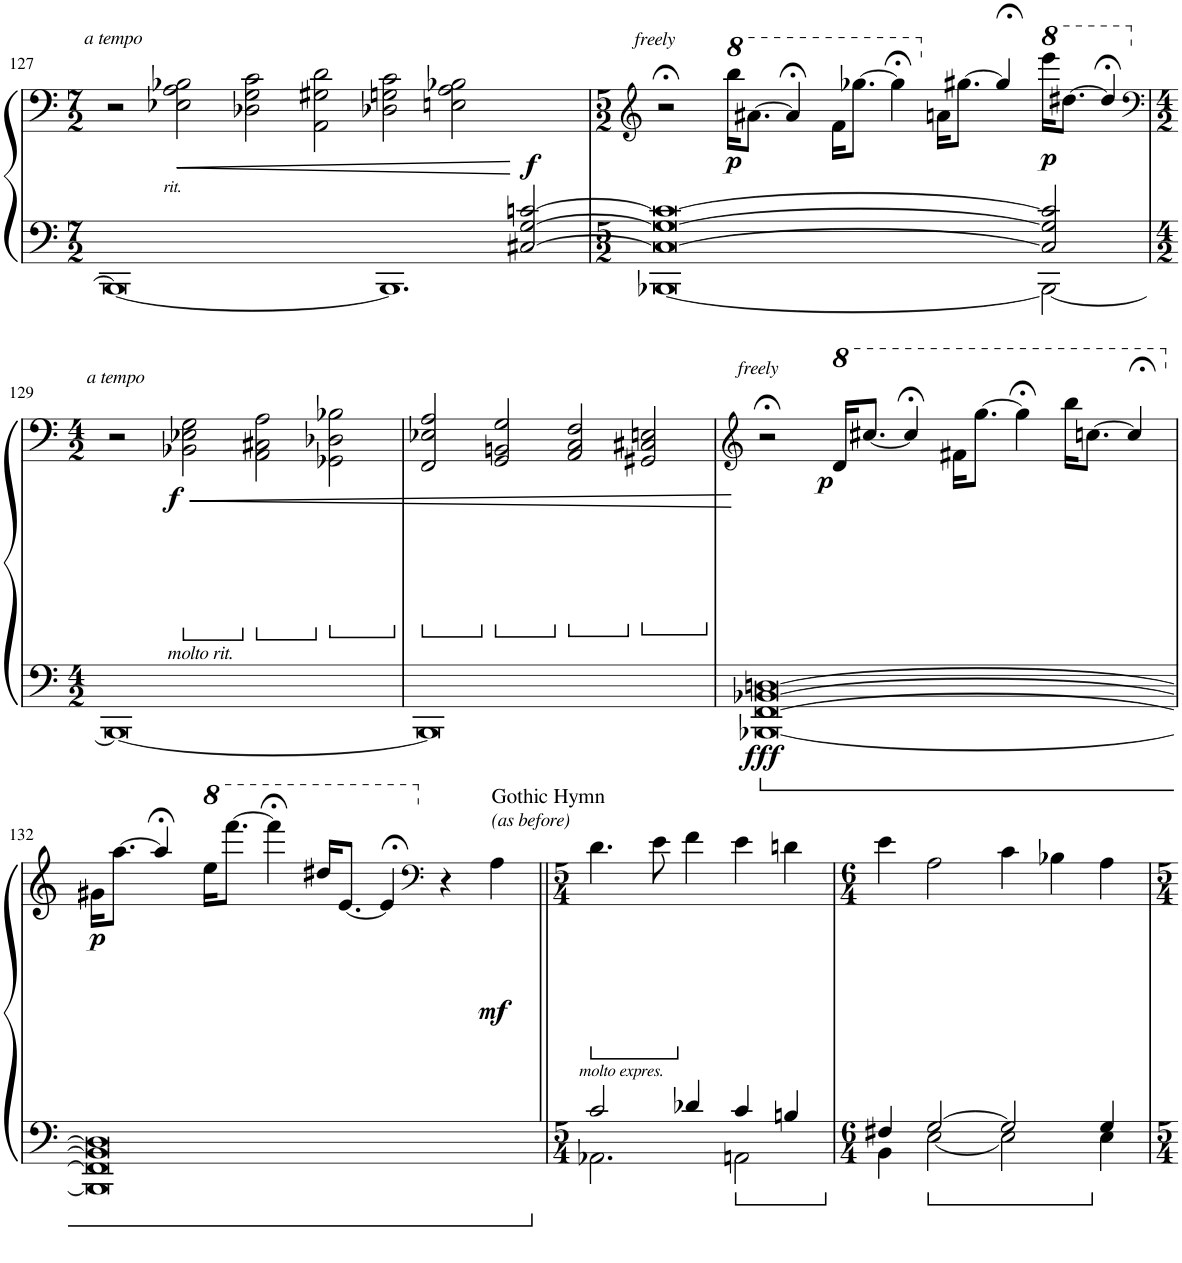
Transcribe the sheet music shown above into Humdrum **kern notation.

**kern	**kern	**dynam
*part1	*part1	*part1
*staff2	*staff1	*staff1/2
*I"Piano	*	*
*I'Pno.	*	*
!!LO:PB:g=z
*clefF4	*clefF4	*
*k[]	*k[]	*
*M7/2	*M7/2	*
=127	=127	=127
*^	*	*
!	!	!LO:TX:a:i:t=a tempo	!
0ryy	0BBB-_	2r	.
!	!	!LO:TX:b:i:t=rit.	!
!	!	!	!LO:HP:b
.	.	2E-X\ 2A\ 2B-X\	<
.	.	2D-X\ 2G\ 2c\	.
.	.	2AA\ 2G#X\ 2d\	.
1ryy	1.BBB-]	2D-X\ 2Gn\ 2c\	.
.	.	2En\ 2A\ 2B-X\	.
!	!	!	!LO:DY:n=1:b
[2C#X/ [2G/ [2cn/	.	2ryy	[ f
=128	=128	=128	=128
*	*	*clefG2	*
*M5/2	*	*M5/2	*
!	!	!LO:TX:a:i:t=freely	!
0C#_ 0G_ 0c_	[0BBB-X	2r;<	.
*	*	*8va	*
!	!	!	!LO:DY:b
.	.	16bbb\KL	p
.	.	[8.aa#X\J	.
.	.	4aa#;</]	.
.	.	16ff\KL	.
.	.	[8.ggg-X\J	.
.	.	4ggg-;<\]	.
*	*	*X8va	*
.	.	16an\KL	.
.	.	[8.gg#X\J	.
.	.	4gg#;</]	.
*	*	*8va	*
!	!	!	!LO:DY:b
2C#/] 2G/] 2c/]	2BBB-\_	16eeee\KL	p
.	.	[8.ddd#X\J	.
.	.	4ddd#;</]	.
*v	*v	*	*
!!LO:LB:g=z
=129	=129	=129
*	*clefF4	*
*M4/2	*M4/2	*
*	*X8va	*
!	!LO:TX:a:i:t=a tempo	!
0BBB-_	2r	.
*	*ped	*
!	!LO:TX:b:i:t=molto rit.	!
!	!	!LO:DY:b
.	2BB-X\ 2E-X\ 2G\	f
*	*Xped	*
*	*ped	*
!	!	!LO:HP:b
.	2AA\ 2C#X\ 2A\	<
*	*ped	*
.	2GG-X\ 2D-X\ 2B-X\	.
=130	=130	=130
*Xped	*	*
*	*Xped	*
*	*ped	*
0BBB-]	2FF/ 2E-X/ 2A/	.
*	*Xped	*
*	*ped	*
.	2GG/ 2BBn/ 2G/	.
*	*Xped	*
*	*ped	*
.	2AA/ 2C/ 2F/	.
*	*Xped	*
*	*ped	*
.	2GG#X/ 2C#X/ 2En/	.
.	.	[
=131	=131	=131
*	*clefG2	*
*^	*	*
*	*	*Xped	*
!	!	!LO:TX:a:i:t=freely	!
!	!	!	!LO:DY:b=2
[0FF [0BB-X [0Dn	[0BBB-X	2r;<	fff
*	*	*8va	*
!	!	!	!LO:DY:b
.	.	16dd/KL	p
.	.	[8.ccc#X/J	.
.	.	4ccc#;</]	.
.	.	16ff#X\KL	.
.	.	[8.ggg\J	.
.	.	4ggg;<\]	.
.	.	16bbb\KL	.
.	.	[8.cccn\J	.
.	.	4ccc;</]	.
*v	*v	*	*
!!LO:LB:g=z
=132	=132	=132
*	*X8va	*
!	!	!LO:DY:b
0BBB-] 0FF] 0BB-] 0D]	16g#X\KL	p
.	[8.aa\J	.
.	4aa;</]	.
*	*8va	*
.	16eee\KL	.
.	[8.ffff\J	.
.	4ffff;<\]	.
.	16ddd#X/KL	.
.	[8.ee/J	.
.	4ee;</]	.
*	*clefF4	*
*	*X8va	*
.	4r	.
!	!LO:TX:a:i:t=(as before)	!
!	!LO:TX:a:t=Gothic Hymn	!
!	!	!LO:DY:b
.	4A\	mf
=133||	=133||	=133||
*M5/4	*M5/4	*
*^	*	*
*	*	*ped	*
!	!	!LO:TX:b:i:t=molto expres.	!
2.AA-X\	2c/	4.d\	.
.	.	8e\	.
*	*	*Xped	*
.	4d-X/	4f\	.
2AAn\	4c/	4e\	.
.	4Bn/	4dn\	.
=134	=134	=134	=134
*M6/4	*	*M6/4	*
4BB\	4F#X/	4e\	.
[2E\	[2G/	2A\	.
2E\]	2G/]	4c\	.
.	.	4B-X\	.
4E\	4G/	4A\	.
*v	*v	*	*
=	=	=
*-	*-	*-
